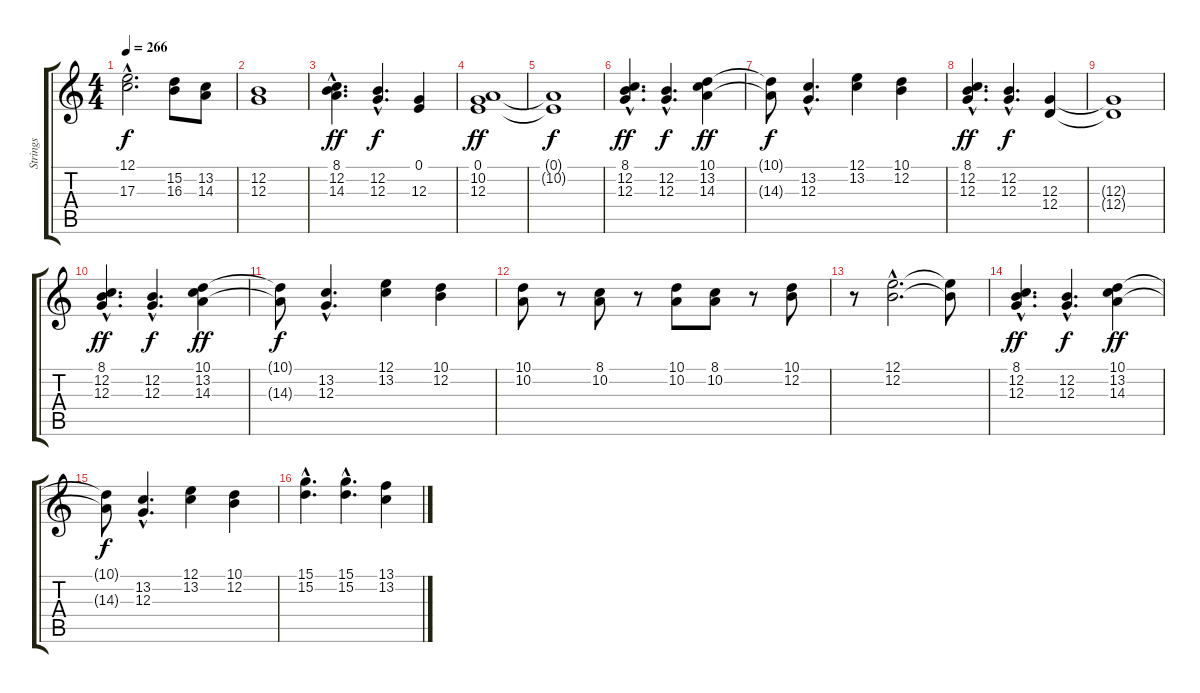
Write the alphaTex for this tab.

\track ("Strings" "Strings") {instrument stringensemble1}
\staff {score tabs}
\tuning (E4 B3 G3 D3 A2 E2) {hide}
\ts (4 4)
\tempo 266
\clef g2
\ks c
(12.1{hac t} 17.3{hac t}).2{d dy f} (15.2 16.3).8 (13.2 14.3).8 |
(12.2 12.3).1 |
(8.1{hac} 12.2 14.3{hac}).4{d dy ff} (12.2{hac} 12.3{hac}).4{d dy f} (0.1 12.3).4 |
(0.1 10.2 12.3).1{dy ff} |
(0.1{t} 10.2{t}).1{dy f} |
(8.1{hac} 12.2 12.3{hac}).4{d dy ff} (12.2{hac} 12.3{hac}).4{d dy f} (10.1 13.2 14.3).4{dy ff} |
(10.1{t} 14.3{t}).8{dy f} (13.2{hac} 12.3{hac}).4{d} (12.1 13.2).4 (10.1 12.2).4 |
(8.1{hac} 12.2 12.3{hac}).4{d dy ff} (12.2{hac} 12.3{hac}).4{d dy f} (12.3 12.4).4 |
(12.3{t} 12.4{t}).1 |
(8.1{hac} 12.2 12.3{hac}).4{d dy ff} (12.2{hac} 12.3{hac}).4{d dy f} (10.1 13.2 14.3).4{dy ff} |
(10.1{t} 14.3{t}).8{dy f} (13.2{hac} 12.3{hac}).4{d} (12.1 13.2).4 (10.1 12.2).4 |
(10.1 10.2).8 r.8 (8.1 10.2).8 r.8 (10.1 10.2).8 (8.1 10.2).8 r.8 (10.1 12.2).8 |
r.8 (12.1{hac} 12.2{hac}).2{d} (12.1{t} 12.2{t}).8 |
(8.1{hac} 12.2 12.3{hac}).4{d dy ff} (12.2{hac} 12.3{hac}).4{d dy f} (10.1 13.2 14.3).4{dy ff} |
(10.1{t} 14.3{t}).8{dy f} (13.2{hac} 12.3{hac}).4{d} (12.1 13.2).4 (10.1 12.2).4 |
(15.1{hac} 15.2{hac}).4{d} (15.1{hac} 15.2{hac}).4{d} (13.1 13.2).4
